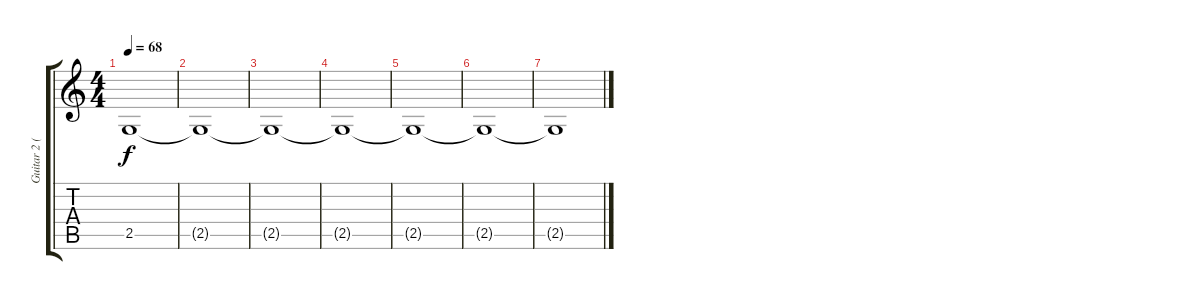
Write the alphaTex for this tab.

\track ("Guitar 2 (Distortion)" "Guitar 2 (") {instrument distortionguitar}
\staff {score tabs}
\tuning (C4 G3 Eb3 Bb2 F2 C2) {hide}
\ts (4 4)
\tempo 68
\clef g2
\ks c
2.5{t}.1{dy f} |
2.5{t}.1 |
2.5{t}.1 |
2.5{t}.1{volume 0} |
2.5{t}.1 |
2.5{t}.1 |
2.5{t}.1
